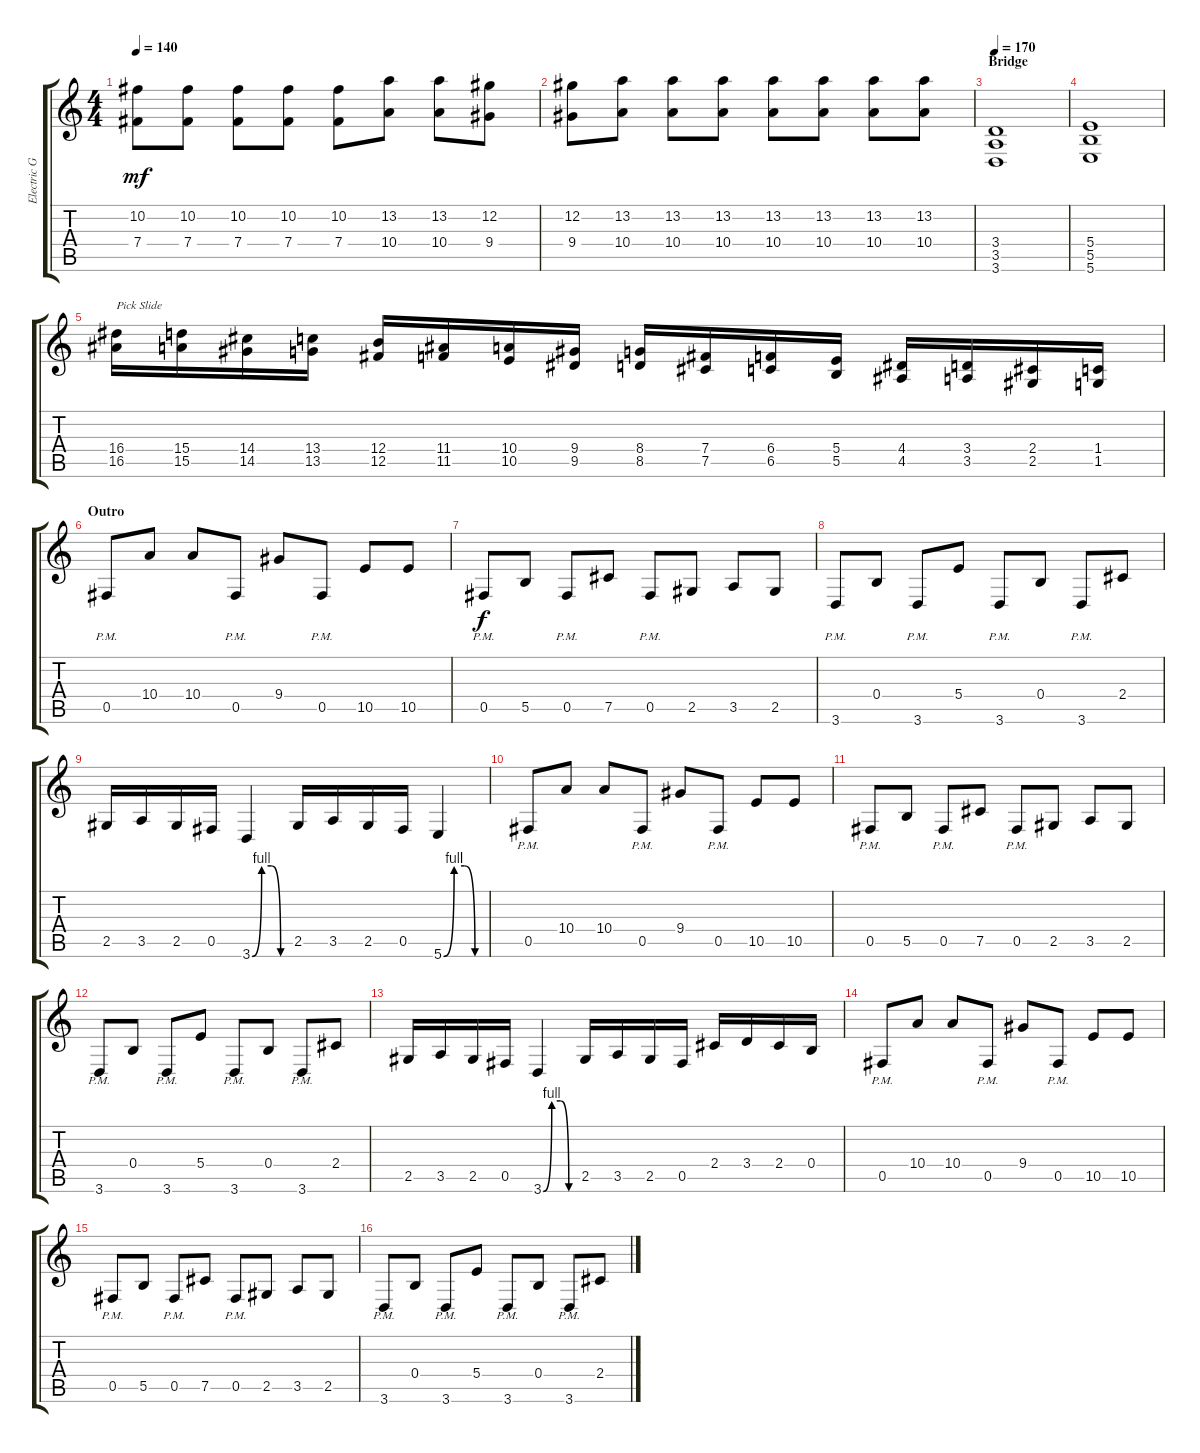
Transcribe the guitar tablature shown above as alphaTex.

\track ("Electric Guitar" "Electric G") {instrument distortionguitar}
\staff {score tabs}
\tuning (Db4 Ab3 E3 B2 Gb2 B1) {hide}
\ts (4 4)
\tempo 140
\clef g2
\ks c
(10.2 7.4).8{dy mf} (10.2 7.4).8 (10.2 7.4).8 (10.2 7.4).8 (10.2 7.4).8 (13.2 10.4).8 (13.2 10.4).8 (12.2 9.4).8 |
(12.2 9.4).8 (13.2 10.4).8 (13.2 10.4).8 (13.2 10.4).8 (13.2 10.4).8 (13.2 10.4).8 (13.2 10.4).8 (13.2 10.4).8 |
\section ("" "Bridge")
\tempo 170
(3.4 3.5 3.6).1 |
(5.4 5.5 5.6).1 |
(16.4 16.5).16{txt "Pick Slide"} (15.4 15.5).16 (14.4 14.5).16 (13.4 13.5).16 (12.4 12.5).16 (11.4 11.5).16 (10.4 10.5).16 (9.4 9.5).16 (8.4 8.5).16 (7.4 7.5).16 (6.4 6.5).16 (5.4 5.5).16 (4.4 4.5).16 (3.4 3.5).16 (2.4 2.5).16 (1.4 1.5).16 |
\section ("" "Outro")
0.5{pm}.8 10.4.8 10.4.8 0.5{pm}.8 9.4.8 0.5{pm}.8 10.5.8 10.5.8 |
0.5{pm}.8{dy f} 5.5.8 0.5{pm}.8 7.5.8 0.5{pm}.8 2.5.8 3.5.8 2.5.8 |
3.6{pm}.8 0.4.8 3.6{pm}.8 5.4.8 3.6{pm}.8 0.4.8 3.6{pm}.8 2.4.8 |
2.5.16 3.5.16 2.5.16 0.5.16 3.6{be (custom 0 0 15 4 30 4 45 0 60 0)}.4 2.5.16 3.5.16 2.5.16 0.5.16 5.6{be (custom 0 0 15 4 30 4 45 0 60 0)}.4 |
0.5{pm}.8 10.4.8 10.4.8 0.5{pm}.8 9.4.8 0.5{pm}.8 10.5.8 10.5.8 |
0.5{pm}.8 5.5.8 0.5{pm}.8 7.5.8 0.5{pm}.8 2.5.8 3.5.8 2.5.8 |
3.6{pm}.8 0.4.8 3.6{pm}.8 5.4.8 3.6{pm}.8 0.4.8 3.6{pm}.8 2.4.8 |
2.5.16 3.5.16 2.5.16 0.5.16 3.6{be (custom 0 0 15 4 30 4 45 0 60 0)}.4 2.5.16 3.5.16 2.5.16 0.5.16 2.4.16 3.4.16 2.4.16 0.4.16 |
0.5{pm}.8 10.4.8 10.4.8 0.5{pm}.8 9.4.8 0.5{pm}.8 10.5.8 10.5.8 |
0.5{pm}.8 5.5.8 0.5{pm}.8 7.5.8 0.5{pm}.8 2.5.8 3.5.8 2.5.8 |
3.6{pm}.8 0.4.8 3.6{pm}.8 5.4.8 3.6{pm}.8 0.4.8 3.6{pm}.8 2.4.8
